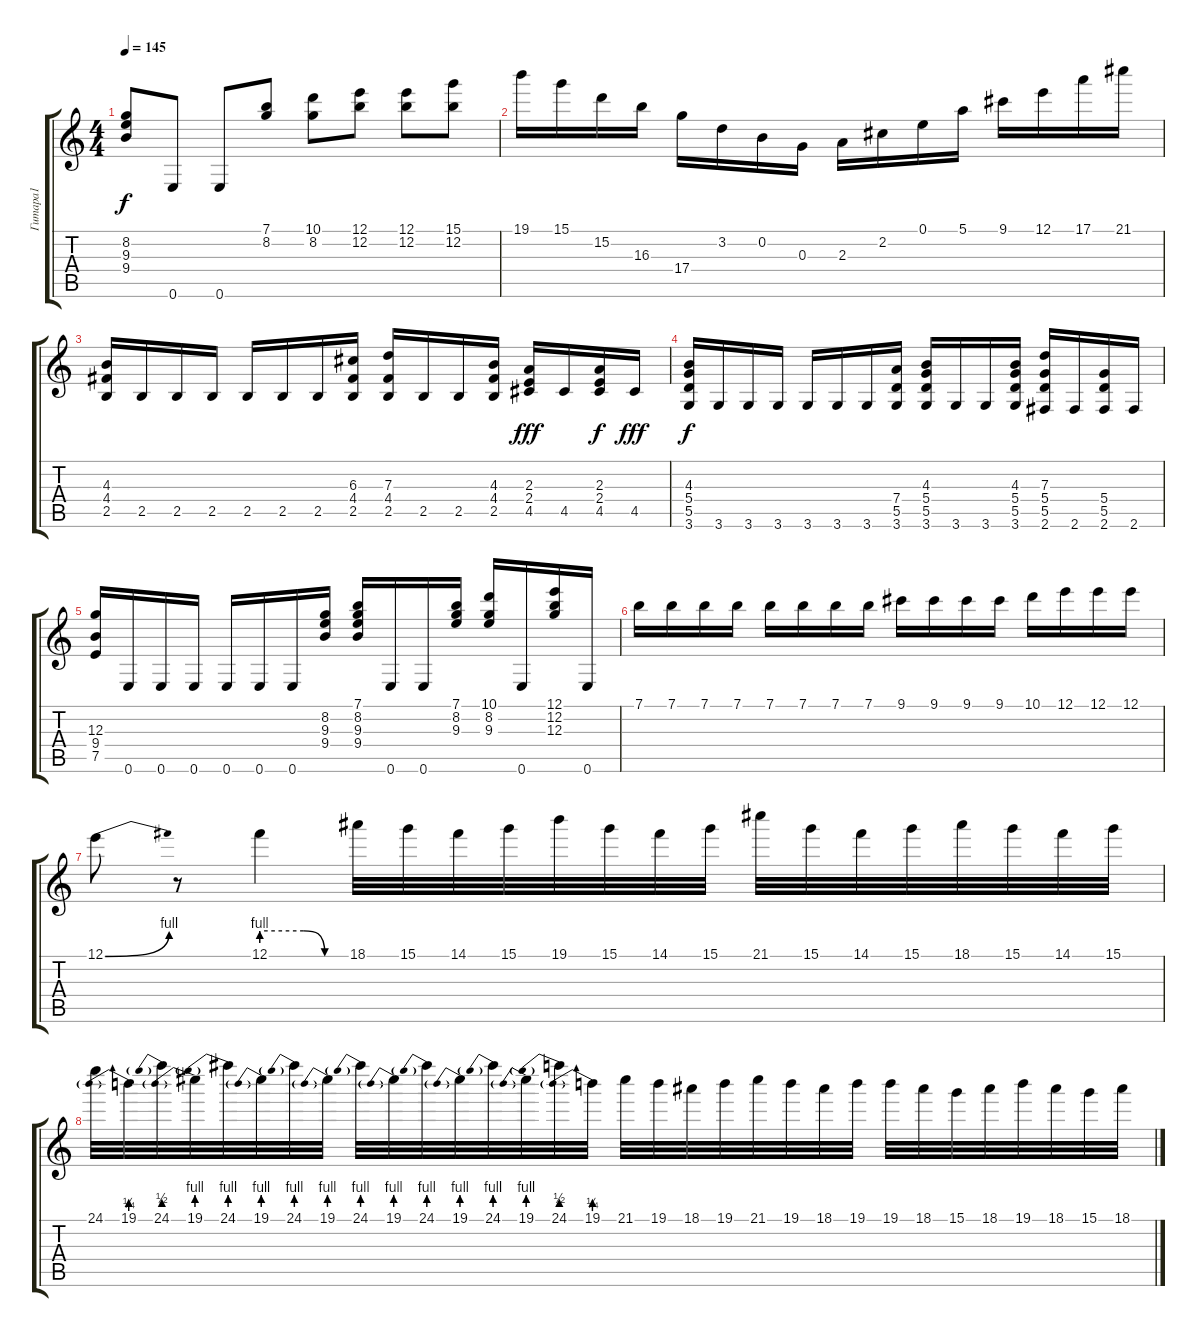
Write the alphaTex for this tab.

\track ("Гитара1" "Гитара1") {instrument distortionguitar}
\staff {score tabs}
\tuning (E4 B3 G3 D3 A2 E2) {hide}
\ts (4 4)
\tempo 145
\clef g2
\ks c
(8.2 9.3 9.4).8{dy f instrument distortionguitar} 0.6.8 0.6.8 (7.1 8.2).8 (10.1 8.2).8 (12.1 12.2).8 (12.1 12.2).8 (15.1 12.2).8 |
19.1.16 15.1.16 15.2.16 16.3.16 17.4.16 3.2.16 0.2.16 0.3.16 2.3.16 2.2.16 0.1.16 5.1.16 9.1.16 12.1.16 17.1.16 21.1.16 |
(4.3 4.4 2.5).16 2.5.16 2.5.16 2.5.16 2.5.16 2.5.16 2.5.16 (6.3 4.4 2.5).16 (7.3 4.4 2.5).16 2.5.16 2.5.16 (4.3 4.4 2.5).16 (2.3 2.4 4.5).16{dy fff} 4.5.16 (2.3 2.4 4.5).16{dy f} 4.5.16{dy fff} |
(4.3 5.4 5.5 3.6).16{dy f} 3.6.16 3.6.16 3.6.16 3.6.16 3.6.16 3.6.16 (7.4 5.5 3.6).16 (4.3 5.4 5.5 3.6).16 3.6.16 3.6.16 (4.3 5.4 5.5 3.6).16 (7.3 5.4 5.5 2.6).16 2.6.16 (5.4 5.5 2.6).16 2.6.16 |
(12.3 9.4 7.5).16 0.6.16 0.6.16 0.6.16 0.6.16 0.6.16 0.6.16 (8.2 9.3 9.4).16 (7.1 8.2 9.3 9.4).16 0.6.16 0.6.16 (7.1 8.2 9.3).16 (10.1 8.2 9.3).16 0.6.16 (12.1 12.2 12.3).16 0.6.16 |
7.1.16 7.1.16 7.1.16 7.1.16 7.1.16 7.1.16 7.1.16 7.1.16 9.1.16 9.1.16 9.1.16 9.1.16 10.1.16 12.1.16 12.1.16 12.1.16 |
12.1{be (bend 0 0 60 4)}.8 r.8 12.1{be (custom 0 4 30 4 45 0 60 0)}.4 18.1.32 15.1.32 14.1.32 15.1.32 19.1.32 15.1.32 14.1.32 15.1.32 21.1.32 15.1.32 14.1.32 15.1.32 18.1.32 15.1.32 14.1.32 15.1.32 |
24.1.32 19.1{be (prebend 0 1 60 1)}.32 24.1{be (prebend 0 2 60 2)}.32 19.1{be (prebend 0 4 60 4)}.32 24.1{be (prebend 0 4 60 4)}.32 19.1{be (prebend 0 4 60 4)}.32 24.1{be (prebend 0 4 60 4)}.32 19.1{be (prebend 0 4 60 4)}.32 24.1{be (prebend 0 4 60 4)}.32 19.1{be (prebend 0 4 60 4)}.32 24.1{be (prebend 0 4 60 4)}.32 19.1{be (prebend 0 4 60 4)}.32 24.1{be (prebend 0 4 60 4)}.32 19.1{be (prebend 0 4 60 4)}.32 24.1{be (prebend 0 2 60 2)}.32 19.1{be (prebend 0 1 60 1)}.32 21.1.32 19.1.32 18.1.32 19.1.32 21.1.32 19.1.32 18.1.32 19.1.32 19.1.32 18.1.32 15.1.32 18.1.32 19.1.32 18.1.32 15.1.32 18.1.32
